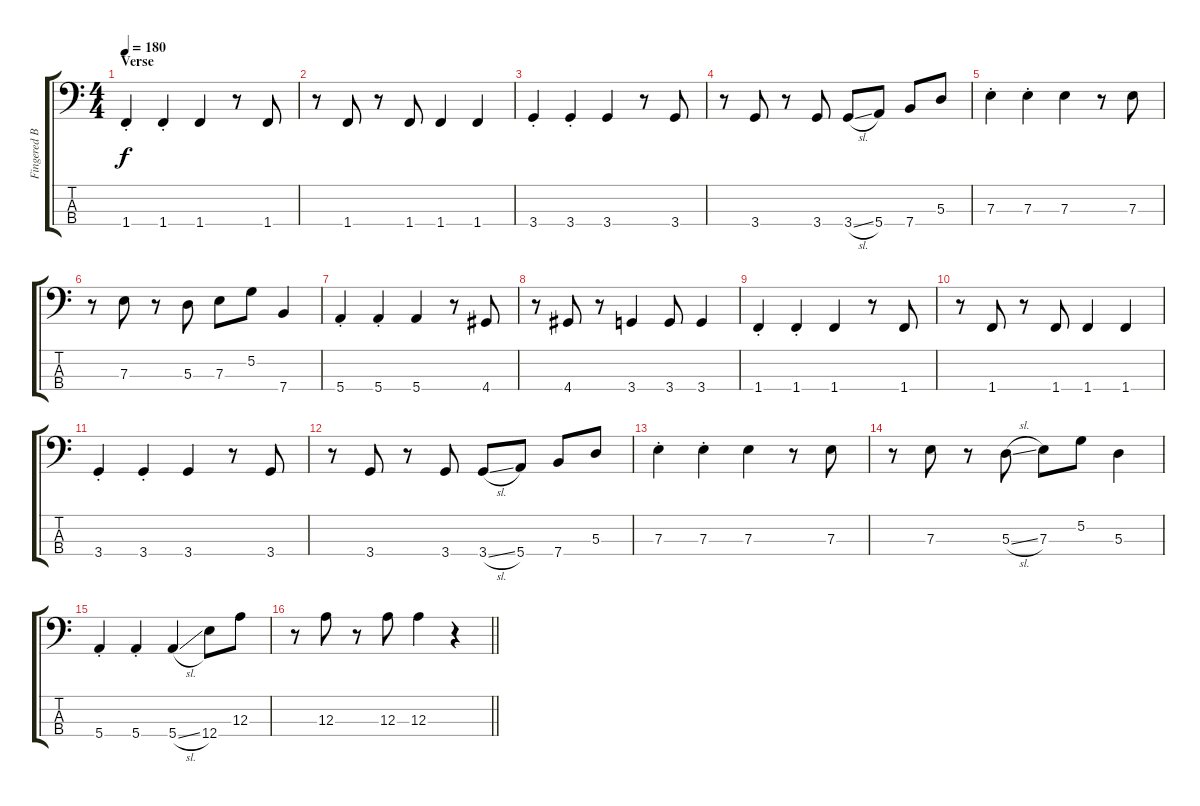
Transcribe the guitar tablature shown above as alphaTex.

\track ("Fingered Bass" "Fingered B") {instrument electricbassfinger}
\staff {score tabs}
\tuning (G2 D2 A1 E1) {hide}
\ts (4 4)
\section ("" "Verse")
\tempo 180
\clef f4
\ks c
1.4{st}.4{dy f} 1.4{st}.4 1.4.4 r.8 1.4.8 |
r.8 1.4.8 r.8 1.4.8 1.4.4 1.4.4 |
3.4{st}.4 3.4{st}.4 3.4.4 r.8 3.4.8 |
r.8 3.4.8 r.8 3.4.8 3.4{sl}.8 5.4.8 7.4.8 5.3.8 |
7.3{st}.4 7.3{st}.4 7.3.4 r.8 7.3.8 |
r.8 7.3.8 r.8 5.3.8 7.3.8 5.2.8 7.4.4 |
5.4{st}.4 5.4{st}.4 5.4.4 r.8 4.4.8 |
r.8 4.4.8 r.8 3.4.4 3.4.8 3.4.4 |
1.4{st}.4 1.4{st}.4 1.4.4 r.8 1.4.8 |
r.8 1.4.8 r.8 1.4.8 1.4.4 1.4.4 |
3.4{st}.4 3.4{st}.4 3.4.4 r.8 3.4.8 |
r.8 3.4.8 r.8 3.4.8 3.4{sl}.8 5.4.8 7.4.8 5.3.8 |
7.3{st}.4 7.3{st}.4 7.3.4 r.8 7.3.8 |
r.8 7.3.8 r.8 5.3{sl}.8 7.3.8 5.2.8 5.3.4 |
5.4{st}.4 5.4{st}.4 5.4{sl}.4 12.4.8 12.3.8 |
\barLineRight lightlight
r.8 12.3.8 r.8 12.3.8 12.3.4 r.4
